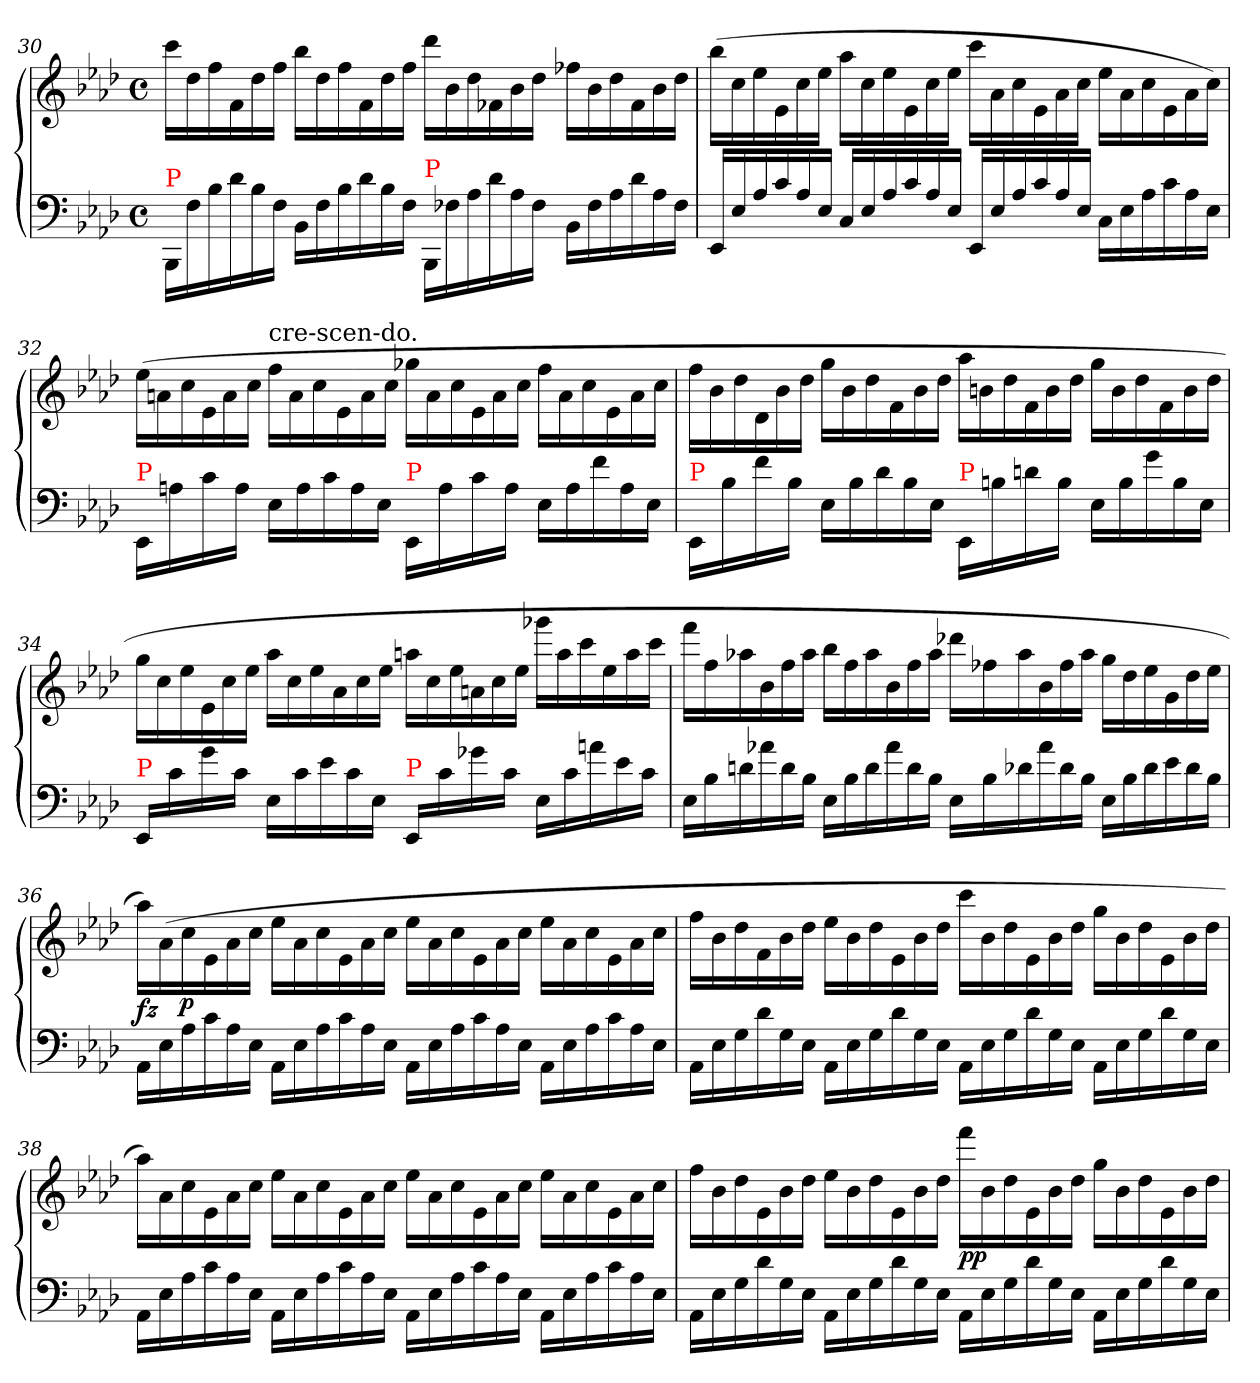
**kern	**kern	**dynam
*part1	*part1	*part1
*staff2	*staff1	*staff1/2
*clefF4	*clefG2	*
*k[b-e-a-d-]	*k[b-e-a-d-]	*
*A-:	*A-:	*
*M4/4	*M4/4	*
*met(c)	*met(c)	*
*Xtuplet	*Xtuplet	*
=30	=30	=30
!LO:TX:a:color=red:t=P	!	!
24BBB-/LL	24ccc\LL	.
24F!\	24dd-!	.
24B-!\	24ff!	.
24d-!\	24f!	.
24B-!\	24dd-!	.
24F!\JJ	24ff!JJ	.
24BB-!\LL	24bb-\LL	.
24F!	24dd-!	.
24B-!	24ff!	.
24d-!	24f!	.
24B-!	24dd-!	.
24F!JJ	24ff!JJ	.
!LO:TX:a:color=red:t=P	!	!
24BBB-/LL	24ddd-\LL	.
24F-X!\	24b-!	.
24A-!\	24dd-!	.
24d-!\	24f-X!	.
24A-!\	24b-!	.
24F-!\JJ	24dd-!JJ	.
24BB-!\LL	24ff-X\LL	.
24F-!	24b-!	.
24A-!	24dd-!	.
24d-!	24f-!	.
24A-!	24b-!	.
24F-!JJ	24dd-!JJ	.
=31	=31	=31
24EE-/LL	(>24bb-\LL	.
24E-!\	24cc!	.
24A-!	24ee-!	.
24c!	24e-!	.
24A-!	24cc!	.
24E-!JJ	24ee-!JJ	.
24C!/LL	24aa-\LL	.
24E-!\	24cc!	.
24A-!	24ee-!	.
24c!	24e-!	.
24A-!	24cc!	.
24E-!JJ	24ee-!JJ	.
24EE-/LL	24ccc\LL	.
24E-!\	24a-!	.
24A-!	24cc!	.
24c!	24e-!	.
24A-!	24a-!	.
24E-!JJ	24cc!JJ	.
24C!\LL	24ee-\LL	.
24E-!	24a-!	.
24A-!	24cc!	.
24c!	24e-!	.
24A-!	24a-!	.
24E-!JJ	24cc!JJ)	.
=32	=32	=32
!LO:TX:a:color=red:t=P	!	!
16EE-/LL	(>24ee-\LL	.
.	24an!	.
16An!\	.	.
.	24cc!	.
16c!\	24e-!	.
.	24a!	.
16A!\JJ	.	.
.	24cc!JJ	.
!	!LO:TX:a:t=cre-scen-do.	!
20E-!\LL	24ff\LL	.
.	24a!	.
20A!	.	.
.	24cc!	.
20c!	.	.
.	24e-!	.
20A!	.	.
.	24a!	.
20E-!JJ	.	.
.	24cc!JJ	.
!LO:TX:a:color=red:t=P	!	!
16EE-/LL	24gg-X\LL	.
.	24a!	.
16A!\	.	.
.	24cc!	.
16c!\	24e-!	.
.	24a!	.
16A!\JJ	.	.
.	24cc!JJ	.
20E-!\LL	24ff\LL	.
.	24a!	.
20A!	.	.
.	24cc!	.
20f!	.	.
.	24e-!	.
20A!	.	.
.	24a!	.
20E-!JJ	.	.
.	24cc!JJ	.
=33	=33	=33
!LO:TX:a:color=red:t=P	!	!
16EE-/LL	24ff\LL	.
.	24b-!	.
16B-!\	.	.
.	24dd-!	.
16f!\	24d-!	.
.	24b-!	.
16B-!\JJ	.	.
.	24dd-!JJ	.
20E-!\LL	24gg\LL	.
.	24b-!	.
20B-!	.	.
.	24dd-!	.
20d-!	.	.
.	24f!	.
20B-!	.	.
.	24b-!	.
20E-!JJ	.	.
.	24dd-!JJ	.
!LO:TX:a:color=red:t=P	!	!
16EE-/LL	24aa-\LL	.
.	24bn!	.
16Bn!\	.	.
.	24dd-!	.
16dn!\	24f!	.
.	24b!	.
16B!\JJ	.	.
.	24dd-!JJ	.
20E-!\LL	24gg\LL	.
.	24b!	.
20B!	.	.
.	24dd-!	.
20g!	.	.
.	24f!	.
20B!	.	.
.	24b!	.
20E-!JJ	.	.
.	24dd-!JJ	.
=34	=34	=34
!LO:TX:a:color=red:t=P	!	!
16EE-/LL	24gg\LL	.
.	24cc!	.
16c!\	.	.
.	24ee-!	.
16g!\	24e-!	.
.	24cc!	.
16c!\JJ	.	.
.	24ee-!JJ	.
20E-!\LL	24aa-\LL	.
.	24cc!	.
20c!	.	.
.	24ee-!	.
20e-!	.	.
.	24a-!	.
20c!	.	.
.	24cc!	.
20E-!JJ	.	.
.	24ee-!JJ	.
!LO:TX:a:color=red:t=P	!	!
16EE-/LL	24aan\LL	.
.	24cc!	.
16c!\	.	.
.	24ee-!	.
16g-X!\	24an!	.
.	24cc!	.
16c!\JJ	.	.
.	24ee-!JJ	.
20E-!\LL	24ggg-X\LL	.
.	24aa!	.
20c!	.	.
.	24ccc!	.
20an!	.	.
.	24ee-!	.
20e-!	.	.
.	24aa!	.
20c!JJ	.	.
.	24ccc!JJ	.
=35	=35	=35
24E-\LL	24fff\LL	.
24B-!	24ff!	.
24dn!	24aa-X!	.
24a-X!	24b-!	.
24d!	24ff!	.
24B-!JJ	24aa-!JJ	.
24E-\LL	24bb-\LL	.
24B-!	24ff!	.
24d!	24aa-!	.
24a-!	24b-!	.
24d!	24ff!	.
24B-!JJ	24aa-!JJ	.
24E-\LL	24ddd-X\LL	.
24B-!	24ff-X!	.
24d-X!	24aa-!	.
24a-!	24b-!	.
24d-!	24ff-!	.
24B-!JJ	24aa-!JJ	.
24E-\LL	24gg\LL	.
24B-!	24dd-!	.
24d-!	24ee-!	.
24e-!	24g!	.
24d-!	24dd-!	.
24B-!JJ	24ee-!JJ	.
=36	=36	=36
24AA-\LL	24aa-\LL)	fz
24E-!	(>24a-!	.
24A-!	24cc!	p
24c!	24e-!	.
24A-!	24a-!	.
24E-!JJ	24cc!JJ	.
24AA-!\LL	24ee-\LL	.
24E-!	24a-!	.
24A-!	24cc!	.
24c!	24e-!	.
24A-!	24a-!	.
24E-!JJ	24cc!JJ	.
24AA-!\LL	24ee-\LL	.
24E-!	24a-!	.
24A-!	24cc!	.
24c!	24e-!	.
24A-!	24a-!	.
24E-!JJ	24cc!JJ	.
24AA-!\LL	24ee-\LL	.
24E-!	24a-!	.
24A-!	24cc!	.
24c!	24e-!	.
24A-!	24a-!	.
24E-!JJ	24cc!JJ	.
=37	=37	=37
24AA-!\LL	24ff\LL	.
24E-!	24b-!	.
24G!	24dd-!	.
24d-!	24f!	.
24G!	24b-!	.
24E-!JJ	24dd-!JJ	.
24AA-!\LL	24ee-\LL	.
24E-!	24b-!	.
24G!	24dd-!	.
24d-!	24e-!	.
24G!	24b-!	.
24E-!JJ	24dd-!JJ	.
24AA-!\LL	24ccc\LL	.
24E-!	24b-!	.
24G!	24dd-!	.
24d-!	24e-!	.
24G!	24b-!	.
24E-!JJ	24dd-!JJ	.
24AA-!\LL	24gg\LL	.
24E-!	24b-!	.
24G!	24dd-!	.
24d-!	24e-!	.
24G!	24b-!	.
24E-!JJ	24dd-!JJ	.
=38	=38	=38
24AA-!\LL	24aa-\LL)	.
24E-!	24a-!	.
24A-!	24cc!	.
24c!	24e-!	.
24A-!	24a-!	.
24E-!JJ	24cc!JJ	.
24AA-!\LL	24ee-\LL	.
24E-!	24a-!	.
24A-!	24cc!	.
24c!	24e-!	.
24A-!	24a-!	.
24E-!JJ	24cc!JJ	.
24AA-!\LL	24ee-\LL	.
24E-!	24a-!	.
24A-!	24cc!	.
24c!	24e-!	.
24A-!	24a-!	.
24E-!JJ	24cc!JJ	.
24AA-!\LL	24ee-\LL	.
24E-!	24a-!	.
24A-!	24cc!	.
24c!	24e-!	.
24A-!	24a-!	.
24E-!JJ	24cc!JJ	.
=39	=39	=39
24AA-!\LL	24ff\LL	.
24E-!	24b-!	.
24G!	24dd-!	.
24d-!	24e-!	.
24G!	24b-!	.
24E-!JJ	24dd-!JJ	.
24AA-!\LL	24ee-\LL	.
24E-!	24b-!	.
24G!	24dd-!	.
24d-!	24e-!	.
24G!	24b-!	.
24E-!JJ	24dd-!JJ	.
24AA-!\LL	24fff\LL	pp
24E-!	24b-!	.
24G!	24dd-!	.
24d-!	24e-!	.
24G!	24b-!	.
24E-!JJ	24dd-!JJ	.
24AA-!\LL	24gg\LL	.
24E-!	24b-!	.
24G!	24dd-!	.
24d-!	24e-!	.
24G!	24b-!	.
24E-!JJ	24dd-!JJ	.
=	=	=
*-	*-	*-
